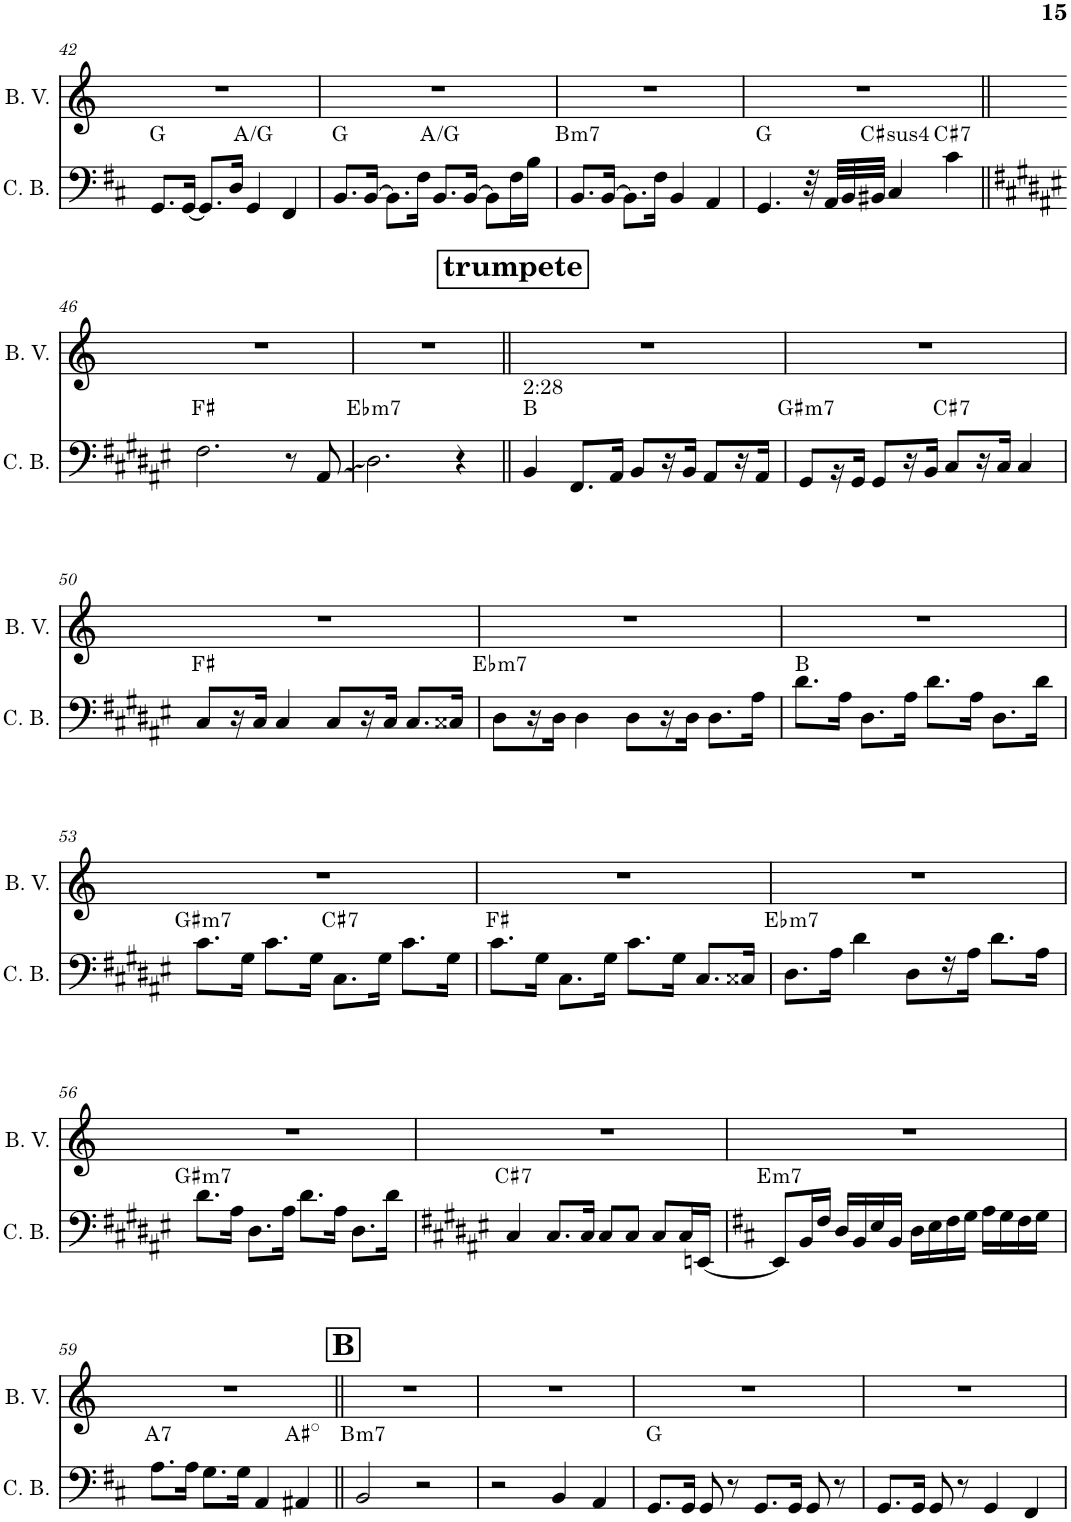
**kern	**harte	**kern
*part2	*part2	*part1
*staff2	*	*staff1
*I"Contra Baixo	*	*I"Back Vocal
*I'C. B.	*	*I'B. V.
!!LO:PB:g=z
*clefF4	*	*clefG2
*Trd7c12	*	*
*k[f#c#]	*	*k[]
*M4/4	*	*M4/4
=42	=42	=42
8.GG/L	G:maj	1r
[16GG/Jk	.	.
8.GG/L]	.	.
16D/Jk	.	.
4GG/	A:maj/b7	.
4FF#/	.	.
=43	=43	=43
8.BB/L	G:maj	1r
[16BB/Jk	.	.
8.BB\L]	.	.
16F#\Jk	.	.
8.BB/L	A:maj/b7	.
[16BB/Jk	.	.
8BB\L]	.	.
16F#\L	.	.
16B\JJ	.	.
=44	=44	=44
!	!LO:H:kt=m7	!
8.BB/L	B:min7	1r
[16BB/Jk	.	.
8.BB\L]	.	.
16F#\Jk	.	.
4BB/	.	.
4AA/	.	.
=45	=45	=45
4.GG/	G:maj	1r
32r	.	.
32AA/LLL	.	.
32BB/	.	.
32BB#X/JJJ	.	.
!	!LO:H:kt=4	!
4C#/	C#:sus4	.
!	!LO:H:kt=7	!
4c#\	C#:7	.
!!LO:LB:g=z
=46||	=46||	=46||
*k[f#c#g#d#a#e#]	*	*
2.F#\	F#:maj	1r
8r	.	.
8AA#/	.	.
!!LO:REH:place=s1:a:B:cj:fs=14:t=trumpete:qo=3
=47	=47	=47
!	!LO:H:kt=m7	!
2.D#\	Eb:min7	1r
4r	.	.
=48||	=48||	=48||
!LO:TX:a:t=2&colon;28	!	!
4BB/	B:maj	1r
8.FF#/L	.	.
16AA#/Jk	.	.
8BB/L	.	.
16r	.	.
16BB/JL	.	.
8AA#/L	.	.
16r	.	.
16AA#/JL	.	.
=49	=49	=49
!	!LO:H:kt=m7	!
8GG#/L	G#:min7	1r
16r	.	.
16GG#/JL	.	.
8GG#/L	.	.
16r	.	.
16BB/JL	.	.
!	!LO:H:kt=7	!
8C#/L	C#:7	.
16r	.	.
16C#/JL	.	.
4C#/	.	.
!!LO:LB:g=z
=50	=50	=50
8C#/L	F#:maj	1r
16r	.	.
16C#/JL	.	.
4C#/	.	.
8C#/L	.	.
16r	.	.
16C#/JL	.	.
8.C#/L	.	.
16C##X/JL	.	.
=51	=51	=51
!	!LO:H:kt=m7	!
8D#\L	Eb:min7	1r
16r	.	.
16D#\JL	.	.
4D#\	.	.
8D#\L	.	.
16r	.	.
16D#\JL	.	.
8.D#\L	.	.
16A#\Jk	.	.
=52	=52	=52
8.d#\L	B:maj	1r
16A#\Jk	.	.
8.D#\L	.	.
16A#\Jk	.	.
8.d#\L	.	.
16A#\Jk	.	.
8.D#\L	.	.
16d#\Jk	.	.
!!LO:LB:g=z
=53	=53	=53
!	!LO:H:kt=m7	!
8.c#\L	G#:min7	1r
16G#\Jk	.	.
8.c#\L	.	.
16G#\Jk	.	.
!	!LO:H:kt=7	!
8.C#\L	C#:7	.
16G#\Jk	.	.
8.c#\L	.	.
16G#\Jk	.	.
=54	=54	=54
8.c#\L	F#:maj	1r
16G#\Jk	.	.
8.C#\L	.	.
16G#\Jk	.	.
8.c#\L	.	.
16G#\Jk	.	.
8.C#/L	.	.
16C##X/Jk	.	.
=55	=55	=55
!	!LO:H:kt=m7	!
8.D#\L	Eb:min7	1r
16A#\JL	.	.
4d#\	.	.
8D#\L	.	.
16r	.	.
16A#\JL	.	.
8.d#\L	.	.
16A#\Jk	.	.
!!LO:LB:g=z
=56	=56	=56
!	!LO:H:kt=m7	!
8.d#\L	G#:min7	1r
16A#\Jk	.	.
8.D#\L	.	.
16A#\Jk	.	.
8.d#\L	.	.
16A#\Jk	.	.
8.D#\L	.	.
16d#\Jk	.	.
=57	=57	=57
*k[f#c#g#d#a#e#]	*	*
!	!LO:H:kt=7	!
4C#/	C#:7	1r
8.C#/L	.	.
16C#/Jk	.	.
8C#/L	.	.
8C#/J	.	.
8C#/L	.	.
16C#/L	.	.
[16EEn/JJ	.	.
=58	=58	=58
*k[f#c#]	*	*
!	!LO:H:kt=m7	!
8EE/L]	E:min7	1r
16BB/L	.	.
16F#/JJ	.	.
16D/LL	.	.
16BB/	.	.
16E/	.	.
16BB/JJ	.	.
16D\LL	.	.
16E\	.	.
16F#\	.	.
16G\JJ	.	.
16A\LL	.	.
16G\	.	.
16F#\	.	.
16G\JJ	.	.
!!LO:LB:g=z
=59	=59	=59
!	!LO:H:kt=7	!
8.A\L	A:7	1r
16A\Jk	.	.
8.G\L	.	.
16G\Jk	.	.
4AA/	.	.
4AA#X/	A#:dim	.
!!LO:REH:place=s1:a:B:cj:fs=14:t=B
=60||	=60||	=60||
!	!LO:H:kt=m7	!
2BB/	B:min7	1r
2r	.	.
=61	=61	=61
2r	.	1r
4BB/	.	.
4AA/	.	.
=62	=62	=62
8.GG/L	G:maj	1r
16GG/Jk	.	.
8GG/	.	.
8r	.	.
8.GG/L	.	.
16GG/Jk	.	.
8GG/	.	.
8r	.	.
=63	=63	=63
8.GG/L	.	1r
16GG/Jk	.	.
8GG/	.	.
8r	.	.
4GG/	.	.
4FF#/	.	.
=	=	=
*-	*-	*-
